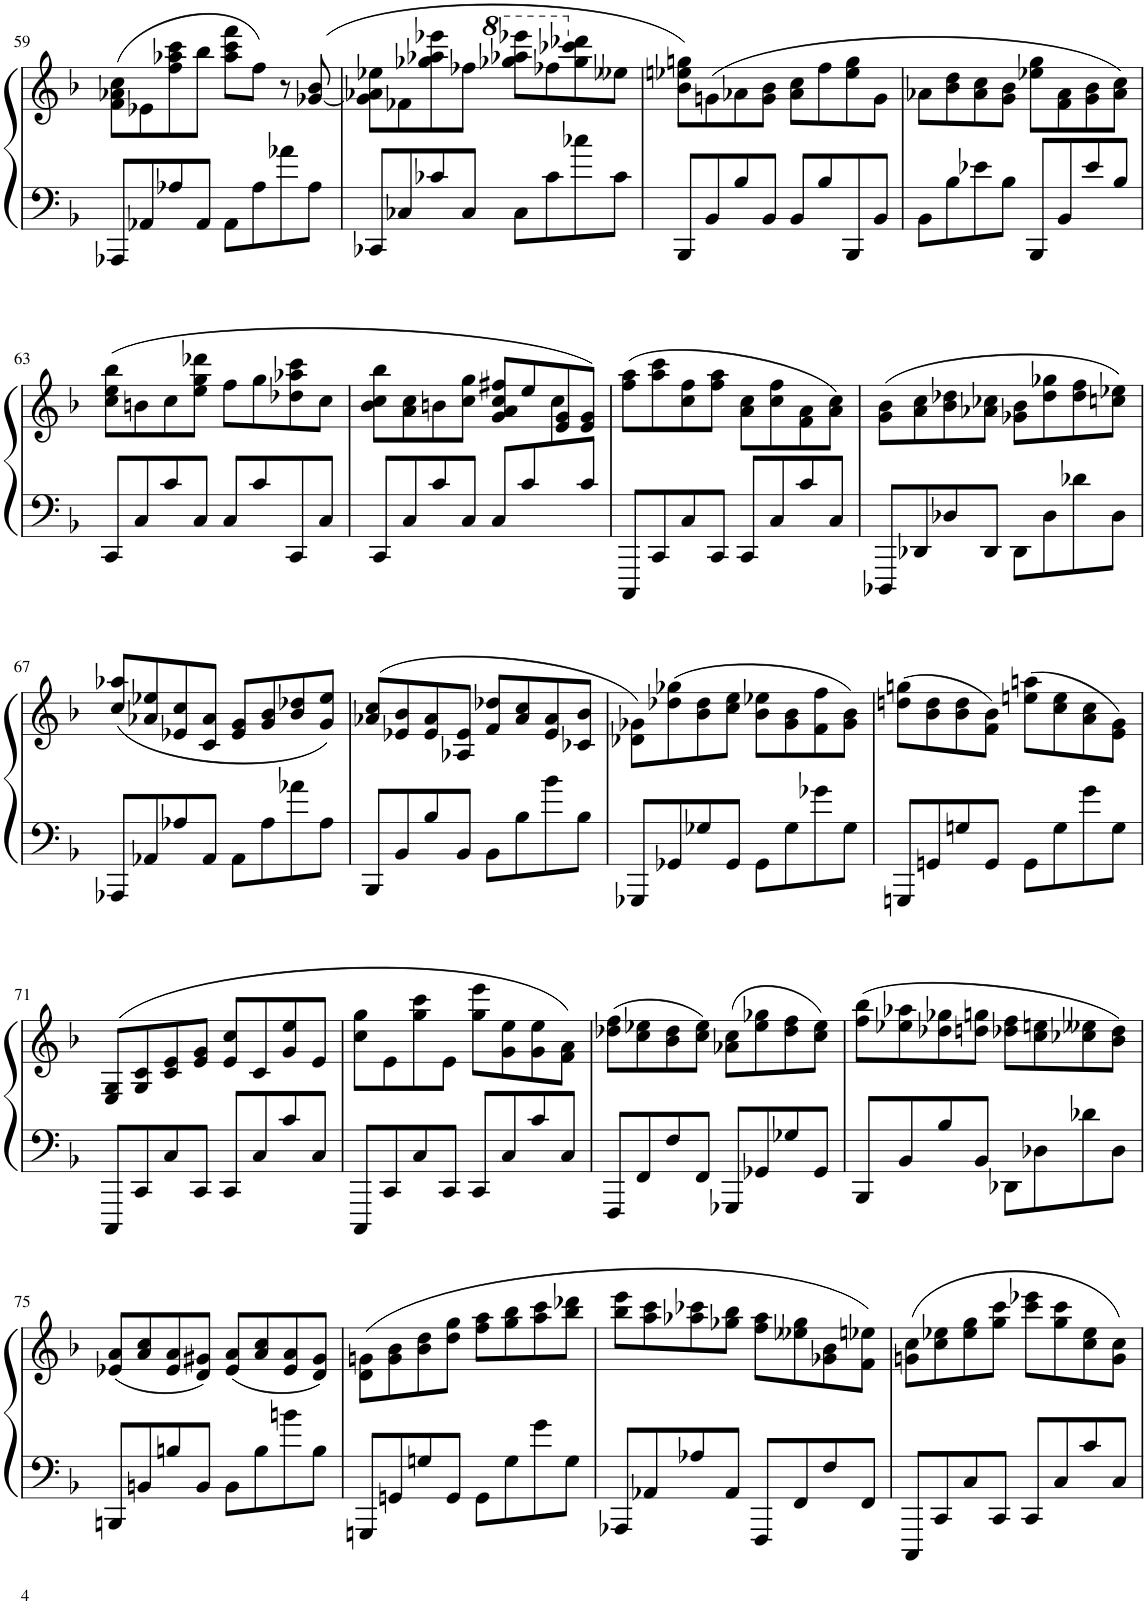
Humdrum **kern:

**kern	**kern
*part1	*part1
*staff2	*staff1
*I"Piano	*
*I'Pno.	*
!!LO:PB:g=z
*clefF4	*clefG2
*k[b-]	*k[b-]
*M2/2	*M2/2
*met(c|)	*met(c|)
=59	=59
8AAA-X/L	(8f\ 8a-X\ 8cc\L
8AA-X/	8e-X\
8A-X/	8ff\ 8aa-X\ 8ccc\
8AA-/J	8bb-\J
8AA-\L	8aa-\ 8ccc\ 8fff\L
8A-\	8ff\J)
8a-X\	8r
8A-\J	([8g-X/ 8b-/
=60	=60
8CC-X/L	8g-\] 8a-X\ 8ee-X\L
8C-X/	8f-X\
8c-X/	8gg-X\ 8aa-X\ 8eee-X\
8C-/J	8ff-X\J
*	*8va
8C-\L	8ggg-X\ 8aaa-X\ 8eeee-X\L
8c-\	8fff-X\
*	*X8va
8cc-X\	8gg-\ 8ccc-X\ 8ddd-X\
8c-\J	8ee--X\J
=61	=61
8BBB-/L	8b-\ 8ee-X\ 8ggn\L)
8BB-/	(8gn\
8B-/	8a-X\
8BB-/J	8g\ 8b-\J
8BB-/L	8a-\ 8cc\L
8B-/	8ff\
8BBB-/	8ee-\ 8gg\
8BB-/J	8g\J
=62	=62
8BB-\L	8a-X\L
8B-\	8b-\ 8dd\
8e-X\	8a-\ 8cc\
8B-\J	8g\ 8b-\J
8BBB-/L	8ee-X\ 8gg\L
8BB-/	8f\ 8a-\
8e-/	8g\ 8b-\
8B-/J	8a-\ 8cc\J)
!!LO:LB:g=z
=63	=63
8CC/L	(8cc\ 8ee\ 8bb-\L
8C/	8bn\
8c/	8cc\
8C/J	8ee\ 8gg\ 8ddd-X\J
8C/L	8ff\L
8c/	8gg\
8CC/	8dd-X\ 8aa-X\ 8ccc\
8C/J	8cc\J
=64	=64
*	*^
8CC/L	8b-\ 8cc\ 8bb-\L	2.ryy
8C/	8a\ 8cc\	.
8c/	8bn\	.
8C/J	8cc\ 8gg\J	.
8C/L	8g/ 8a/ 8cc/ 8ff#X/L	.
8c/	8ee/	.
8ryy	8e/ 8g/	8cc\
8c/J	8e/ 8g/J)	8ryy
*	*v	*v
=65	=65
8CCC/L	(8ff\ 8aa\L
8CC/	8aa\ 8ccc\
8C/	8cc\ 8ff\
8CC/J	8ff\ 8aa\J
8CC/L	8a\ 8cc\L
8C/	8cc\ 8ff\
8c/	8f\ 8a\
8C/J	8a\ 8cc\J)
=66	=66
8DDD-X/L	(8g\ 8b-\L
8DD-X/	8a\ 8cc\
8D-X/	8b-\ 8dd-X\
8DD-/J	8a-X\ 8cc-X\J
8DD-\L	8g-X\ 8b-\L
8D-\	8dd-\ 8gg-X\
8d-X\	8dd-\ 8ff\
8D-\J	8ccn\ 8ee-X\J)
!!LO:LB:g=z
=67	=67
8AAA-X/L	(8cc/ 8aa-X/L
8AA-X/	8a-X/ 8ee-X/
8A-X/	8e-X/ 8cc/
8AA-/J	8c/ 8a-/J
8AA-\L	8e-/ 8g/L
8A-\	8g/ 8b-/
8a-X\	8b-/ 8dd-X/
8A-\J	8g/ 8ee-/J)
=68	=68
8BBB-/L	(>8a-X/ 8cc/L
8BB-/	8e-X/ 8b-/
8B-/	8e-/ 8a-/
8BB-/J	8A-X/ 8e-/J
8BB-\L	8f/ 8dd-X/L
8B-\	8a-/ 8cc/
8b-\	8e-/ 8a-/
8B-\J	8c-X/ 8b-/J
=69	=69
8GGG-X/L	8d-X\ 8g-X\L)
8GG-X/	(8dd-X\ 8gg-X\
8G-X/	8b-\ 8dd-\
8GG-/J	8cc\ 8ee\J
8GG-\L	8b-\ 8ee-X\L
8G-\	8g-\ 8b-\
8g-X\	8f\ 8ff\
8G-\J	8g-\ 8b-\J)
=70	=70
8GGGn/L	(8ddn\ 8ggn\L
8GGn/	8b-\ 8dd\
8Gn/	8b-\ 8dd\
8GG/J	8f\ 8b-\J)
8GG\L	(8een\ 8aan\L
8G\	8cc\ 8ee\
8g\	8a\ 8cc\
8G\J	8e\ 8g\J)
!!LO:LB:g=z
=71	=71
8CCC/L	(8E/ 8G/L
8CC/	8G/ 8c/
8C/	8c/ 8e/
8CC/J	8e/ 8g/J
8CC/L	8e/ 8cc/L
8C/	8c/
8c/	8g/ 8ee/
8C/J	8e/J
=72	=72
8CCC/L	8cc\ 8gg\L
8CC/	8e\
8C/	8gg\ 8ccc\
8CC/J	8e\J
8CC/L	8gg\ 8eee\L
8C/	8g\ 8ee\
8c/	8g\ 8ee\
8C/J	8f\ 8a\J)
=73	=73
8FFF/L	(8dd-X\ 8ff\L
8FF/	8cc\ 8ee-X\
8F/	8b-\ 8dd-\
8FF/J	8cc\ 8ee-\J)
8GGG-X/L	(8a-X\ 8cc\L
8GG-X/	8ee-\ 8gg-X\
8G-X/	8dd-\ 8ff\
8GG-/J	8cc\ 8ee-\J)
=74	=74
8BBB-/L	(8ff\ 8bb-\L
8BB-/	8ee-X\ 8aa-X\
8B-/	8dd-X\ 8gg-X\
8BB-/J	8ddn\ 8ggn\J
8DD-X\L	8dd-X\ 8ff\L
8D-X\	8cc\ 8een\
8d-X\	8cc-X\ 8ee--X\
8D-\J	8b-\ 8dd-\J)
!!LO:LB:g=z
=75	=75
8BBBn/L	(8e-X/ 8a/L
8BBn/	8a/ 8cc/
8Bn/	8e-/ 8a/
8BB/J	8d/ 8g#X/J)
8BB\L	(8e-/ 8a/L
8B\	8a/ 8cc/
8bn\	8e-/ 8a/
8B\J	8d/ 8g#/J)
=76	=76
8GGGn/L	(8d\ 8gn\L
8GGn/	8g\ 8b-\
8Gn/	8b-\ 8dd\
8GG/J	8dd\ 8gg\J
8GG\L	8ff\ 8aa\L
8G\	8gg\ 8bb-\
8g\	8aa\ 8ccc\
8G\J	8bb-\ 8ddd-X\J
=77	=77
8AAA-X/L	8bb-\ 8eee\L
8AA-X/	8aa\ 8ccc\
8A-X/	8aa-X\ 8ccc-X\
8AA-/J	8gg-X\ 8bb-\J
8FFF/L	8ff\ 8aa-\L
8FF/	8ee--X\ 8gg-\
8F/	8g-X\ 8b-\
8FF/J	8f\ 8ee-X\J)
=78	=78
8CCC/L	(8gn\ 8cc\L
8CC/	8cc\ 8ee-X\
8C/	8ee-\ 8gg\
8CC/J	8gg\ 8ccc\J
8CC/L	8ccc\ 8eee-X\L
8C/	8gg\ 8ccc\
8c/	8cc\ 8ee-\
8C/J	8g\ 8cc\J)
=	=
*-	*-
